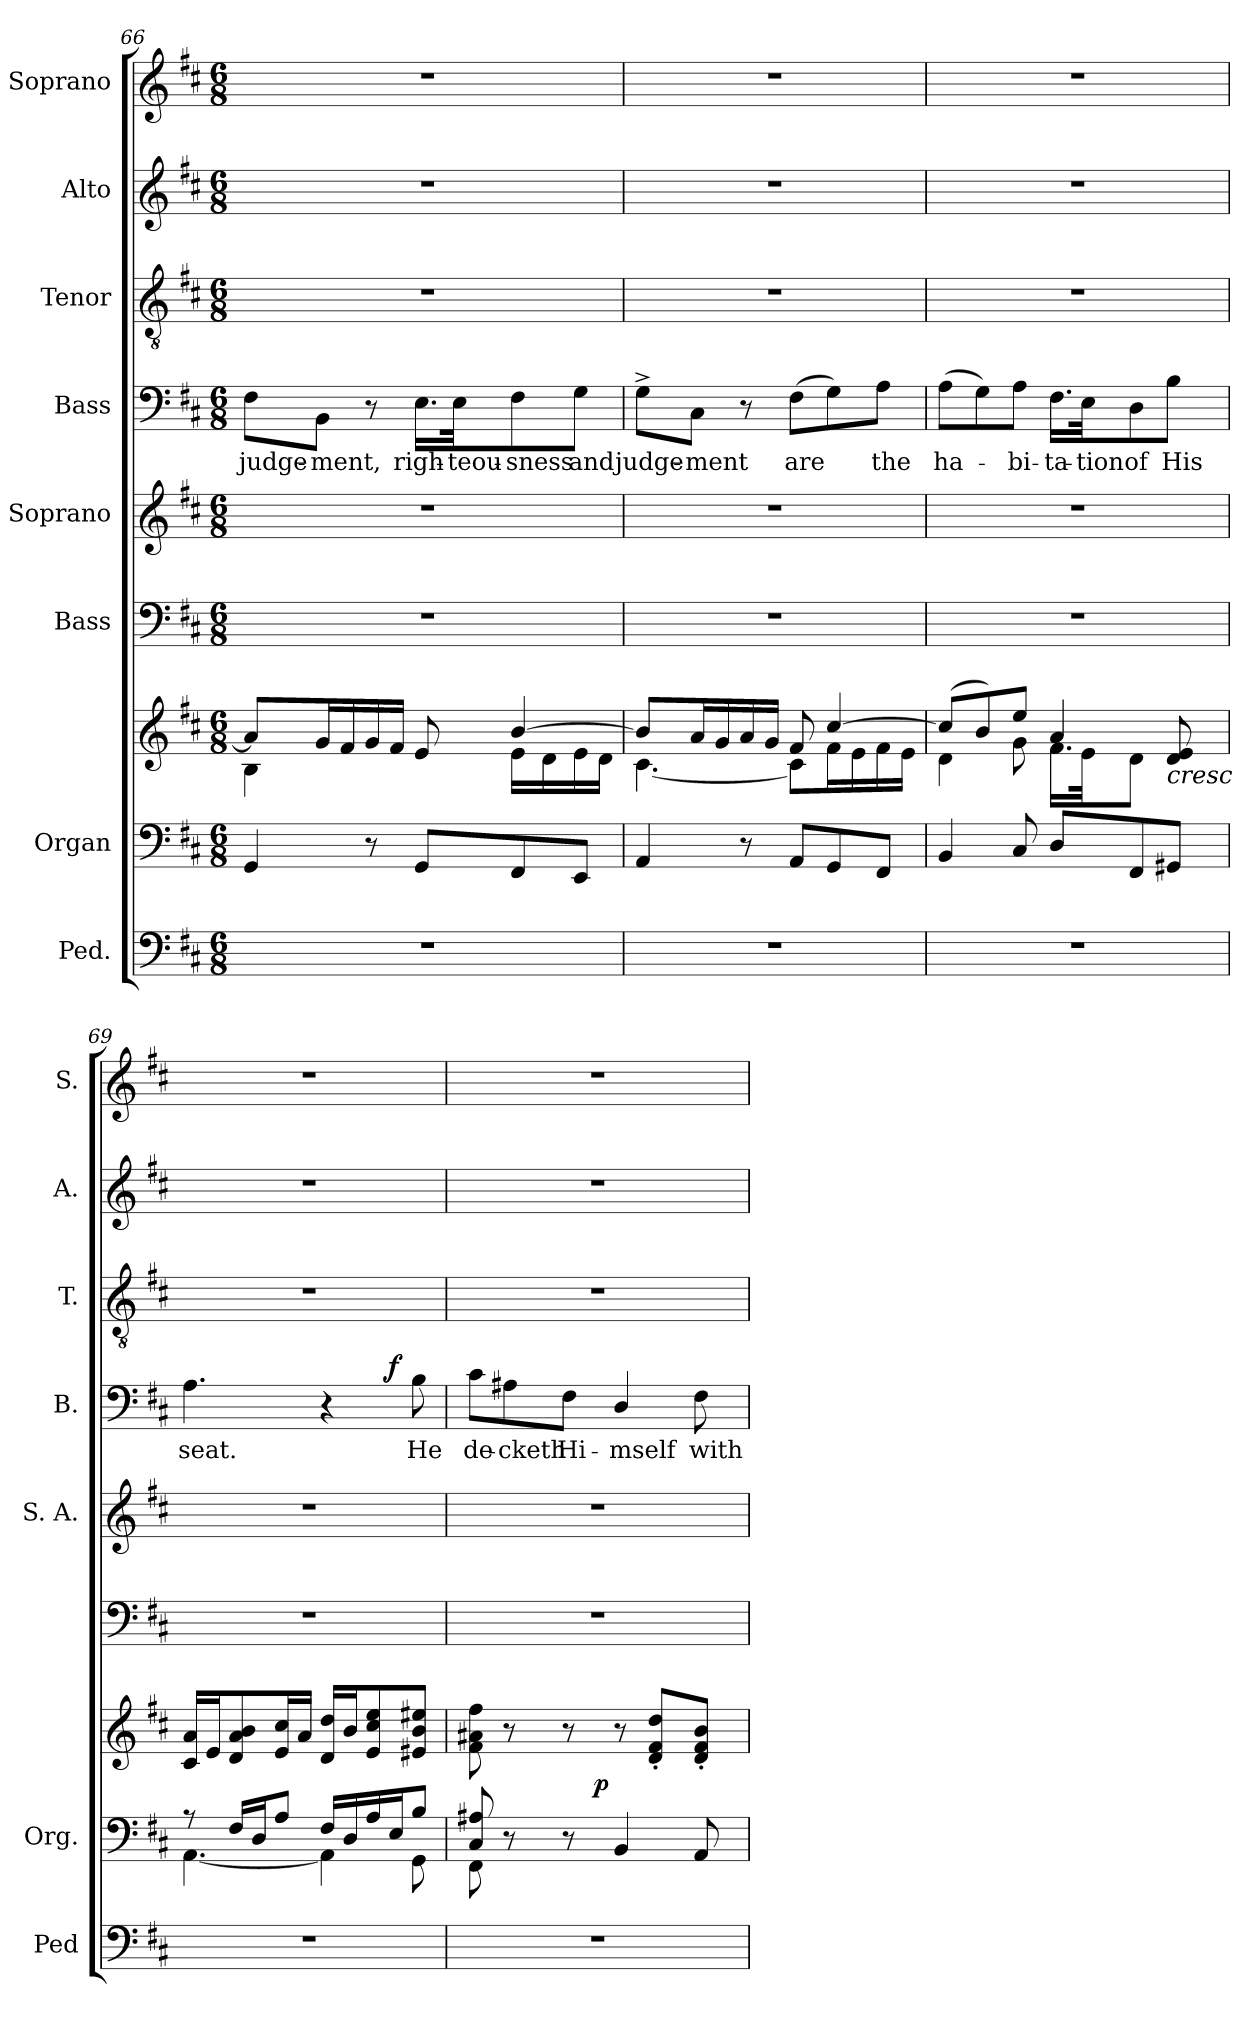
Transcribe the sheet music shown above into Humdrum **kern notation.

**kern	**kern	**kern	**dynam	**kern	**kern	**kern	**text	**dynam	**kern	**kern	**kern
*part8	*part7	*part7	*part7	*part6	*part5	*part4	*part4	*part4	*part3	*part2	*part1
*staff9	*staff8	*staff7	*staff7/8	*staff6	*staff5	*staff4	*staff4	*staff4	*staff3	*staff2	*staff1
*I"Ped.	*I"Organ	*	*	*I"Bass	*I"Soprano	*I"Bass	*	*	*I"Tenor	*I"Alto	*I"Soprano
*I'Ped	*I'Org.	*	*	*	*I'S. A.	*I'B.	*	*	*I'T.	*I'A.	*I'S.
*clefF4	*clefF4	*clefG2	*	*clefF4	*clefG2	*clefF4	*	*	*clefGv2	*clefG2	*clefG2
*	*	*	*	*	*	*	*	*	*ITrd7c12	*	*
*k[f#c#]	*k[f#c#]	*k[f#c#]	*	*k[f#c#]	*k[f#c#]	*k[f#c#]	*	*	*k[f#c#]	*k[f#c#]	*k[f#c#]
*D:	*D:	*D:	*	*D:	*D:	*D:	*	*	*D:	*D:	*D:
*M6/8	*M6/8	*M6/8	*	*M6/8	*M6/8	*M6/8	*	*	*M6/8	*M6/8	*M6/8
=66	=66	=66	=66	=66	=66	=66	=66	=66	=66	=66	=66
!LO:N:vis=1	!	!	!	!LO:N:vis=1	!LO:N:vis=1	!	!	!	!	!	!
*	*	*^	*	*	*	*	*	*	*	*	*
!	!	!	!	!	!	!	!	!LO:LY:b:color=#000000	!	!LO:N:vis=1	!LO:N:vis=1	!LO:N:vis=1
2.r	4GGi/	8ai/L]	4Bi\	.	2.r	2.r	8F#i\L	judge-	.	2.r	2.r	2.r
!	!	!	!	!	!	!	!	!LO:LY:b:color=#000000	!	!	!	!
.	.	16gi/L	.	.	.	.	8BBi\J	-ment,	.	.	.	.
.	.	16f#i/	.	.	.	.	.	.	.	.	.	.
.	8r	16gi/	8ryy	.	.	.	8r	.	.	.	.	.
.	.	16f#i/JJ	.	.	.	.	.	.	.	.	.	.
!	!	!	!	!	!	!	!	!LO:LY:b:color=#000000	!	!	!	!
.	8GGi/L	8ei/	8ryy	.	.	.	16.Ei\LL	righ-	.	.	.	.
!	!	!	!	!	!	!	!	!LO:LY:b:color=#000000	!	!	!	!
.	.	.	.	.	.	.	32Ei\Jk	-teou-	.	.	.	.
!	!	!	!	!	!	!	!	!LO:LY:b:color=#000000	!	!	!	!
.	8FF#i/	[4bi/	16ei\LL	.	.	.	8F#i\	-sness	.	.	.	.
.	.	.	16di\	.	.	.	.	.	.	.	.	.
!	!	!	!	!	!	!	!	!LO:LY:b:color=#000000	!	!	!	!
.	8EEi/J	.	16ei\	.	.	.	8Gi\J	and	.	.	.	.
.	.	.	16di\JJ	.	.	.	.	.	.	.	.	.
=67	=67	=67	=67	=67	=67	=67	=67	=67	=67	=67	=67	=67
!LO:N:vis=1	!	!	!	!	!LO:N:vis=1	!LO:N:vis=1	!	!	!	!	!	!
!	!	!	!	!	!	!	!	!LO:LY:b:color=#000000	!	!LO:N:vis=1	!LO:N:vis=1	!LO:N:vis=1
2.r	4AAi/	8bi/L]	[4.c#i\	.	2.r	2.r	8G^i\L	judge-	.	2.r	2.r	2.r
!	!	!	!	!	!	!	!	!LO:LY:b:color=#000000	!	!	!	!
.	.	16ai/L	.	.	.	.	8C#i\J	-ment	.	.	.	.
.	.	16gi/	.	.	.	.	.	.	.	.	.	.
.	8r	16ai/	.	.	.	.	8r	.	.	.	.	.
.	.	16gi/JJ	.	.	.	.	.	.	.	.	.	.
!	!	!	!	!	!	!	!	!LO:LY:b:color=#000000	!	!	!	!
.	8AAi/L	8f#i/	8c#i\L]	.	.	.	(8F#i\L	are	.	.	.	.
.	8GGi/	[4cc#i/	16f#i\L	.	.	.	8Gi\)	.	.	.	.	.
.	.	.	16ei\	.	.	.	.	.	.	.	.	.
!	!	!	!	!	!	!	!	!LO:LY:b:color=#000000	!	!	!	!
.	8FF#i/J	.	16f#i\	.	.	.	8Ai\J	the	.	.	.	.
.	.	.	16ei\JJ	.	.	.	.	.	.	.	.	.
=68	=68	=68	=68	=68	=68	=68	=68	=68	=68	=68	=68	=68
!LO:N:vis=1	!	!	!	!	!LO:N:vis=1	!LO:N:vis=1	!	!	!	!	!	!
!	!	!	!	!	!	!	!	!LO:LY:b:color=#000000	!	!LO:N:vis=1	!LO:N:vis=1	!LO:N:vis=1
2.r	4BBi/	(8cc#i/L]	4di\	.	2.r	2.r	(8Ai\L	ha-	.	2.r	2.r	2.r
.	.	8bi/)	.	.	.	.	8Gi\)	.	.	.	.	.
!	!	!	!	!	!	!	!	!LO:LY:b:color=#000000	!	!	!	!
.	8C#i/	8eei/J	8gi\	.	.	.	8Ai\J	-bi-	.	.	.	.
!	!	!	!	!	!	!	!	!LO:LY:b:color=#000000	!	!	!	!
.	8Di/L	4ai/	16.f#i\LL	.	.	.	16.F#i\LL	-ta-	.	.	.	.
!	!	!	!	!	!	!	!	!LO:LY:b:color=#000000	!	!	!	!
.	.	.	32ei\Jk	.	.	.	32Ei\Jk	-tion	.	.	.	.
!	!	!	!	!	!	!	!	!LO:LY:b:color=#000000	!	!	!	!
.	8FF#i/	.	8di\J	.	.	.	8Di\	of	.	.	.	.
!	!	!LO:TX:b:i:t=cresc	!	!	!	!	!	!	!	!	!	!
!	!	!	!	!	!	!	!	!LO:LY:b:color=#000000	!	!	!	!
.	8GG#Xi/J	8di/ 8ei	8ryy	.	.	.	8Bi\J	His	.	.	.	.
!!LO:PB:g=z
=69	=69	=69	=69	=69	=69	=69	=69	=69	=69	=69	=69	=69
!LO:N:vis=1	!	!	!	!	!LO:N:vis=1	!LO:N:vis=1	!	!	!	!	!	!
*	*^	*v	*v	*	*	*	*	*	*	*	*	*
*	*	*	*^	*	*	*	*	*	*	*	*	*
!	!	!	!	!	!	!	!	!	!LO:LY:b:color=#000000	!	!LO:N:vis=1	!LO:N:vis=1	!LO:N:vis=1
*	*	*	*v	*v	*	*	*	*^	*	*	*	*	*
2.r	8r	[4.AAi\	16c#i/ 16ai/LL	.	2.r	2.r	4.Ai\	2ryy	seat.	.	2.r	2.r	2.r
.	.	.	16ei/J	.	.	.	.	.	.	.	.	.	.
.	16F#i/LL	.	8di/ 8ai/ 8bi/	.	.	.	.	.	.	.	.	.	.
.	16Di/J	.	.	.	.	.	.	.	.	.	.	.	.
.	8Ai/J	.	16ei/ 16cc#i/L	.	.	.	.	.	.	.	.	.	.
.	.	.	16ai/JJ	.	.	.	.	.	.	.	.	.	.
.	16F#i/LL	4AAi\]	16di/ 16ddi/LL	.	.	.	4r	.	.	.	.	.	.
.	16Di/	.	16bi/J	.	.	.	.	.	.	.	.	.	.
.	16Ai/	.	8ei/ 8cc#i/ 8eei/	.	.	.	.	16ryy	.	.	.	.	.
.	16Ei/J	.	.	.	.	.	.	8.ryy	.	f	.	.	.
!	!	!	!	!	!	!	!	!	!LO:LY:b:color=#000000	!	!	!	!
.	8Bi/J	8GGi\	8e#Xi/ 8bi/ 8ee#Xi/J	.	.	.	8Bi\	.	He	.	.	.	.
=70	=70	=70	=70	=70	=70	=70	=70	=70	=70	=70	=70	=70	=70
!LO:N:vis=1	!	!	!	!	!LO:N:vis=1	!LO:N:vis=1	!	!	!	!	!	!	!
*	*	*	*	*	*	*	*v	*v	*	*	*	*	*
*	*	*	*	*	*	*	*^	*	*	*	*	*
!	!	!	!	!	!	!	!	!	!LO:LY:b:color=#000000	!	!LO:N:vis=1	!LO:N:vis=1	!LO:N:vis=1
*	*	*	*^	*	*	*	*v	*v	*	*	*	*	*
2.r	8C#i/ 8A#Xi	8FF#i\	8f#i\ 8a#Xi 8ff#i	4ryy	.	2.r	2.r	8c#i\L	de-	.	2.r	2.r	2.r
!	!	!	!	!	!	!	!	!	!LO:LY:b:color=#000000	!	!	!	!
.	8r	4ryy	8r	.	.	.	.	8A#Xi\	-cketh	.	.	.	.
!	!	!	!	!	!	!	!	!	!LO:LY:b:color=#000000	!	!	!	!
.	8r	.	8r	16ryy	.	.	.	8F#i\J	Hi-	.	.	.	.
.	.	.	.	128ryy	.	.	.	.	.	.	.	.	.
.	.	.	.	512ryy	.	.	.	.	.	.	.	.	.
.	.	.	.	4ryy	p	.	.	.	.	.	.	.	.
!	!	!	!	!	!	!	!	!	!LO:LY:b:color=#000000	!	!	!	!
.	4BBi/	4.ryy	8r	.	.	.	.	4Di/	-mself	.	.	.	.
.	.	.	8di'/ 8f#i'/ 8ddi'/L	.	.	.	.	.	.	.	.	.	.
.	.	.	.	8ryy	.	.	.	.	.	.	.	.	.
!	!	!	!	!	!	!	!	!	!LO:LY:b:color=#000000	!	!	!	!
.	8AAi/	.	8di'/ 8f#i'/ 8bi'/J	.	.	.	.	8F#i\	with	.	.	.	.
.	.	.	.	32ryy	.	.	.	.	.	.	.	.	.
.	.	.	.	64ryy	.	.	.	.	.	.	.	.	.
.	.	.	.	256.ryy	.	.	.	.	.	.	.	.	.
*	*v	*v	*	*	*	*	*	*	*	*	*	*	*
*	*	*v	*v	*	*	*	*	*	*	*	*	*
=	=	=	=	=	=	=	=	=	=	=	=
*-	*-	*-	*-	*-	*-	*-	*-	*-	*-	*-	*-
